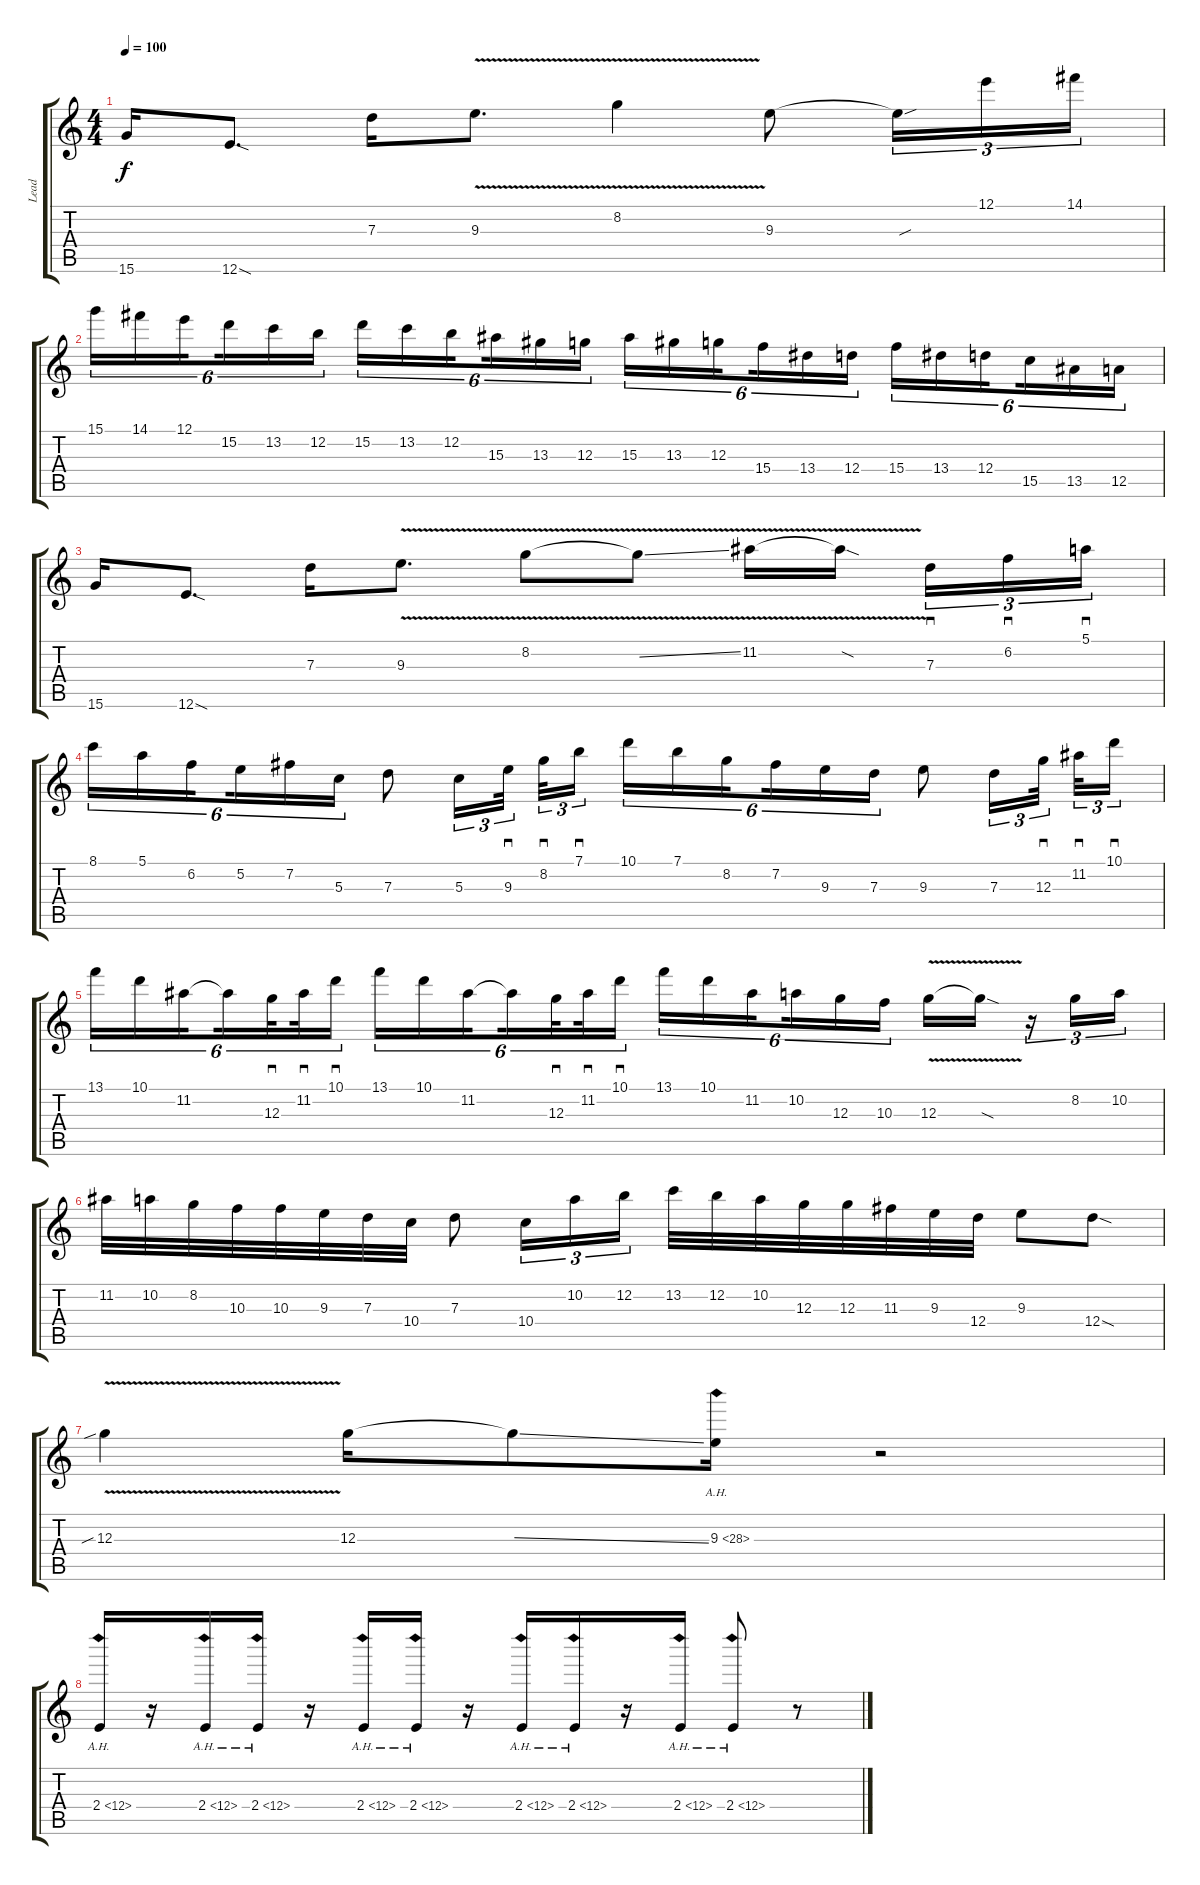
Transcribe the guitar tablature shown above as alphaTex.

\track ("Lead" "Lead") {instrument overdrivenguitar}
\staff {score tabs}
\tuning (E4 B3 G3 D3 A2 E2) {hide}
\ts (4 4)
\tempo 100
\clef g2
\ks c
15.6.16{dy f} 12.6{sod}.8{d} 7.3.16 9.3{v}.8{d} 8.2{v}.4 9.3.8 9.3{sou t}.16{tu (3 2)} 12.1.16{tu (3 2)} 14.1.16{tu (3 2)} |
15.1.16{tu (6 4)} 14.1.16{tu (6 4)} 12.1.16{tu (6 4) beam splitsecondary} 15.2.16{tu (6 4)} 13.2.16{tu (6 4)} 12.2.16{tu (6 4)} 15.2.16{tu (6 4)} 13.2.16{tu (6 4)} 12.2.16{tu (6 4) beam splitsecondary} 15.3.16{tu (6 4)} 13.3.16{tu (6 4)} 12.3.16{tu (6 4)} 15.3.16{tu (6 4)} 13.3.16{tu (6 4)} 12.3.16{tu (6 4) beam splitsecondary} 15.4.16{tu (6 4)} 13.4.16{tu (6 4)} 12.4.16{tu (6 4)} 15.4.16{tu (6 4)} 13.4.16{tu (6 4)} 12.4.16{tu (6 4) beam splitsecondary} 15.5.16{tu (6 4)} 13.5.16{tu (6 4)} 12.5.16{tu (6 4)} |
15.6.16 12.6{sod}.8{d} 7.3.16 9.3{v}.8{d} 8.2{v}.8 8.2{ss t}.8 11.2{v}.16 11.2{sod t}.16{beam splitsecondary} 7.3.16{sd tu (3 2)} 6.2.16{sd tu (3 2)} 5.1.16{sd tu (3 2)} |
8.1.16{tu (6 4)} 5.1.16{tu (6 4)} 6.2.16{tu (6 4) beam splitsecondary} 5.2.16{tu (6 4)} 7.2.16{tu (6 4)} 5.3.16{tu (6 4)} 7.3.8 5.3.16{tu (3 2)} 9.3.32{sd tu (3 2) beam split} 8.2.32{sd tu (3 2)} 7.1.16{sd tu (3 2)} 10.1.16{tu (6 4)} 7.1.16{tu (6 4)} 8.2.16{tu (6 4) beam splitsecondary} 7.2.16{tu (6 4)} 9.3.16{tu (6 4)} 7.3.16{tu (6 4)} 9.3.8 7.3.16{tu (3 2)} 12.3.32{sd tu (3 2) beam splitsecondary} 11.2.32{sd tu (3 2)} 10.1.16{sd tu (3 2)} |
13.1.16{tu (6 4)} 10.1.16{tu (6 4)} 11.2.16{tu (6 4) beam splitsecondary} 11.2{t}.16{tu (6 4)} 12.3.32{sd tu (6 4) beam splitsecondary} 11.2.32{sd tu (6 4)} 10.1.16{sd tu (6 4)} 13.1.16{tu (6 4)} 10.1.16{tu (6 4)} 11.2.16{tu (6 4) beam splitsecondary} 11.2{t}.16{tu (6 4)} 12.3.32{sd tu (6 4) beam splitsecondary} 11.2.32{sd tu (6 4)} 10.1.16{sd tu (6 4)} 13.1.16{tu (6 4)} 10.1.16{tu (6 4)} 11.2.16{tu (6 4) beam splitsecondary} 10.2.16{tu (6 4)} 12.3.16{tu (6 4)} 10.3.16{tu (6 4)} 12.3{v}.16 12.3{sod t}.16 r.16{tu (3 2)} 8.2.16{tu (3 2)} 10.2.16{tu (3 2)} |
11.2.32 10.2.32 8.2.32 10.3.32 10.3.32 9.3.32 7.3.32 10.4.32 7.3.8 10.4.16{tu (3 2)} 10.2.16{tu (3 2)} 12.2.16{tu (3 2)} 13.2.32 12.2.32 10.2.32 12.3.32 12.3.32 11.3.32 9.3.32 12.4.32 9.3.8 12.4{sod}.8 |
12.3{v sib}.4 12.3.16 12.3{ss t}.8 9.3{ah 19}.16 r.2 |
2.4{ah 10}.16 r.16 2.4{ah 10}.16 2.4{ah 10}.16 r.16 2.4{ah 10}.16 2.4{ah 10}.16 r.16 2.4{ah 10}.16 2.4{ah 10}.16 r.16 2.4{ah 10}.16 2.4{ah 10}.8 r.8
